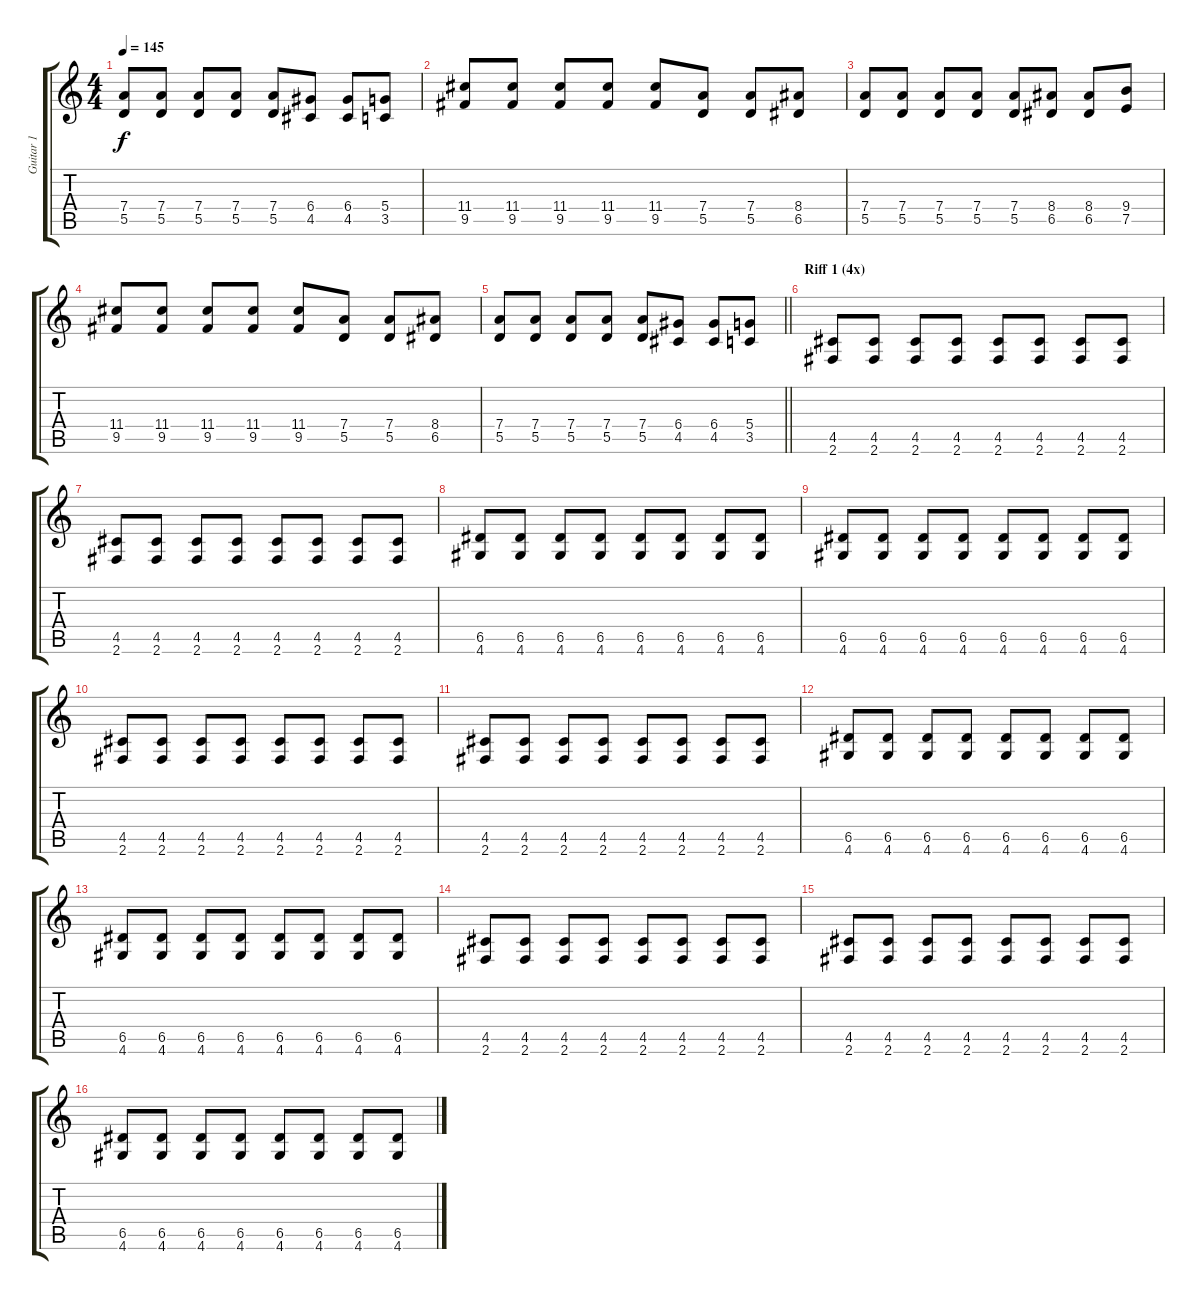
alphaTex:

\track ("Guitar 1" "Guitar 1") {instrument distortionguitar}
\staff {score tabs}
\tuning (E4 B3 G3 D3 A2 E2) {hide}
\ts (4 4)
\tempo 145
\clef g2
\ks c
(7.4 5.5).8{dy f} (7.4 5.5).8 (7.4 5.5).8 (7.4 5.5).8 (7.4 5.5).8 (6.4 4.5).8 (6.4 4.5).8 (5.4 3.5).8 |
(11.4 9.5).8 (11.4 9.5).8 (11.4 9.5).8 (11.4 9.5).8 (11.4 9.5).8 (7.4 5.5).8 (7.4 5.5).8 (8.4 6.5).8 |
(7.4 5.5).8 (7.4 5.5).8 (7.4 5.5).8 (7.4 5.5).8 (7.4 5.5).8 (8.4 6.5).8 (8.4 6.5).8 (9.4 7.5).8 |
(11.4 9.5).8 (11.4 9.5).8 (11.4 9.5).8 (11.4 9.5).8 (11.4 9.5).8 (7.4 5.5).8 (7.4 5.5).8 (8.4 6.5).8 |
\barLineRight lightlight
(7.4 5.5).8 (7.4 5.5).8 (7.4 5.5).8 (7.4 5.5).8 (7.4 5.5).8 (6.4 4.5).8 (6.4 4.5).8 (5.4 3.5).8 |
\section ("" "Riff 1 (4x)")
(4.5 2.6).8 (4.5 2.6).8 (4.5 2.6).8 (4.5 2.6).8 (4.5 2.6).8 (4.5 2.6).8 (4.5 2.6).8 (4.5 2.6).8 |
(4.5 2.6).8 (4.5 2.6).8 (4.5 2.6).8 (4.5 2.6).8 (4.5 2.6).8 (4.5 2.6).8 (4.5 2.6).8 (4.5 2.6).8 |
(6.5 4.6).8 (6.5 4.6).8 (6.5 4.6).8 (6.5 4.6).8 (6.5 4.6).8 (6.5 4.6).8 (6.5 4.6).8 (6.5 4.6).8 |
(6.5 4.6).8 (6.5 4.6).8 (6.5 4.6).8 (6.5 4.6).8 (6.5 4.6).8 (6.5 4.6).8 (6.5 4.6).8 (6.5 4.6).8 |
(4.5 2.6).8 (4.5 2.6).8 (4.5 2.6).8 (4.5 2.6).8 (4.5 2.6).8 (4.5 2.6).8 (4.5 2.6).8 (4.5 2.6).8 |
(4.5 2.6).8 (4.5 2.6).8 (4.5 2.6).8 (4.5 2.6).8 (4.5 2.6).8 (4.5 2.6).8 (4.5 2.6).8 (4.5 2.6).8 |
(6.5 4.6).8 (6.5 4.6).8 (6.5 4.6).8 (6.5 4.6).8 (6.5 4.6).8 (6.5 4.6).8 (6.5 4.6).8 (6.5 4.6).8 |
(6.5 4.6).8 (6.5 4.6).8 (6.5 4.6).8 (6.5 4.6).8 (6.5 4.6).8 (6.5 4.6).8 (6.5 4.6).8 (6.5 4.6).8 |
(4.5 2.6).8 (4.5 2.6).8 (4.5 2.6).8 (4.5 2.6).8 (4.5 2.6).8 (4.5 2.6).8 (4.5 2.6).8 (4.5 2.6).8 |
(4.5 2.6).8 (4.5 2.6).8 (4.5 2.6).8 (4.5 2.6).8 (4.5 2.6).8 (4.5 2.6).8 (4.5 2.6).8 (4.5 2.6).8 |
(6.5 4.6).8 (6.5 4.6).8 (6.5 4.6).8 (6.5 4.6).8 (6.5 4.6).8 (6.5 4.6).8 (6.5 4.6).8 (6.5 4.6).8
